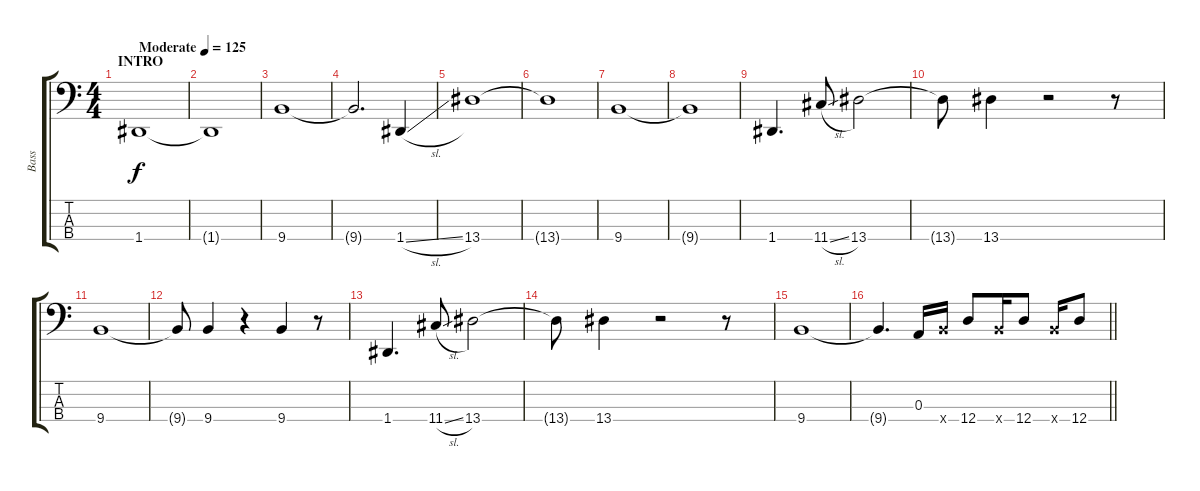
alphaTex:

\track ("Bass" "Bass") {instrument electricbassfinger}
\staff {score tabs}
\tuning (G2 D2 A1 D1) {hide}
\ts (4 4)
\section ("" "INTRO")
\tempo (125 "Moderate")
\clef f4
\ks c
1.4.1{dy f instrument electricbassfinger} |
1.4{t}.1 |
9.4.1 |
9.4{t}.2{d} 1.4{sl}.4 |
13.4.1 |
13.4{t}.1 |
9.4.1 |
9.4{t}.1 |
1.4.4{d} 11.4{sl}.8 13.4.2 |
13.4{t}.8 13.4.4 r.2 r.8 |
9.4.1 |
9.4{t}.8 9.4.4 r.4 9.4.4 r.8 |
1.4.4{d} 11.4{sl}.8 13.4.2 |
13.4{t}.8 13.4.4 r.2 r.8 |
9.4.1 |
\barLineRight lightlight
9.4{t}.4{d} 0.3.16 9.4{x}.16 12.4.8 9.4{x}.16 12.4.8 9.4{x}.16 12.4.8
